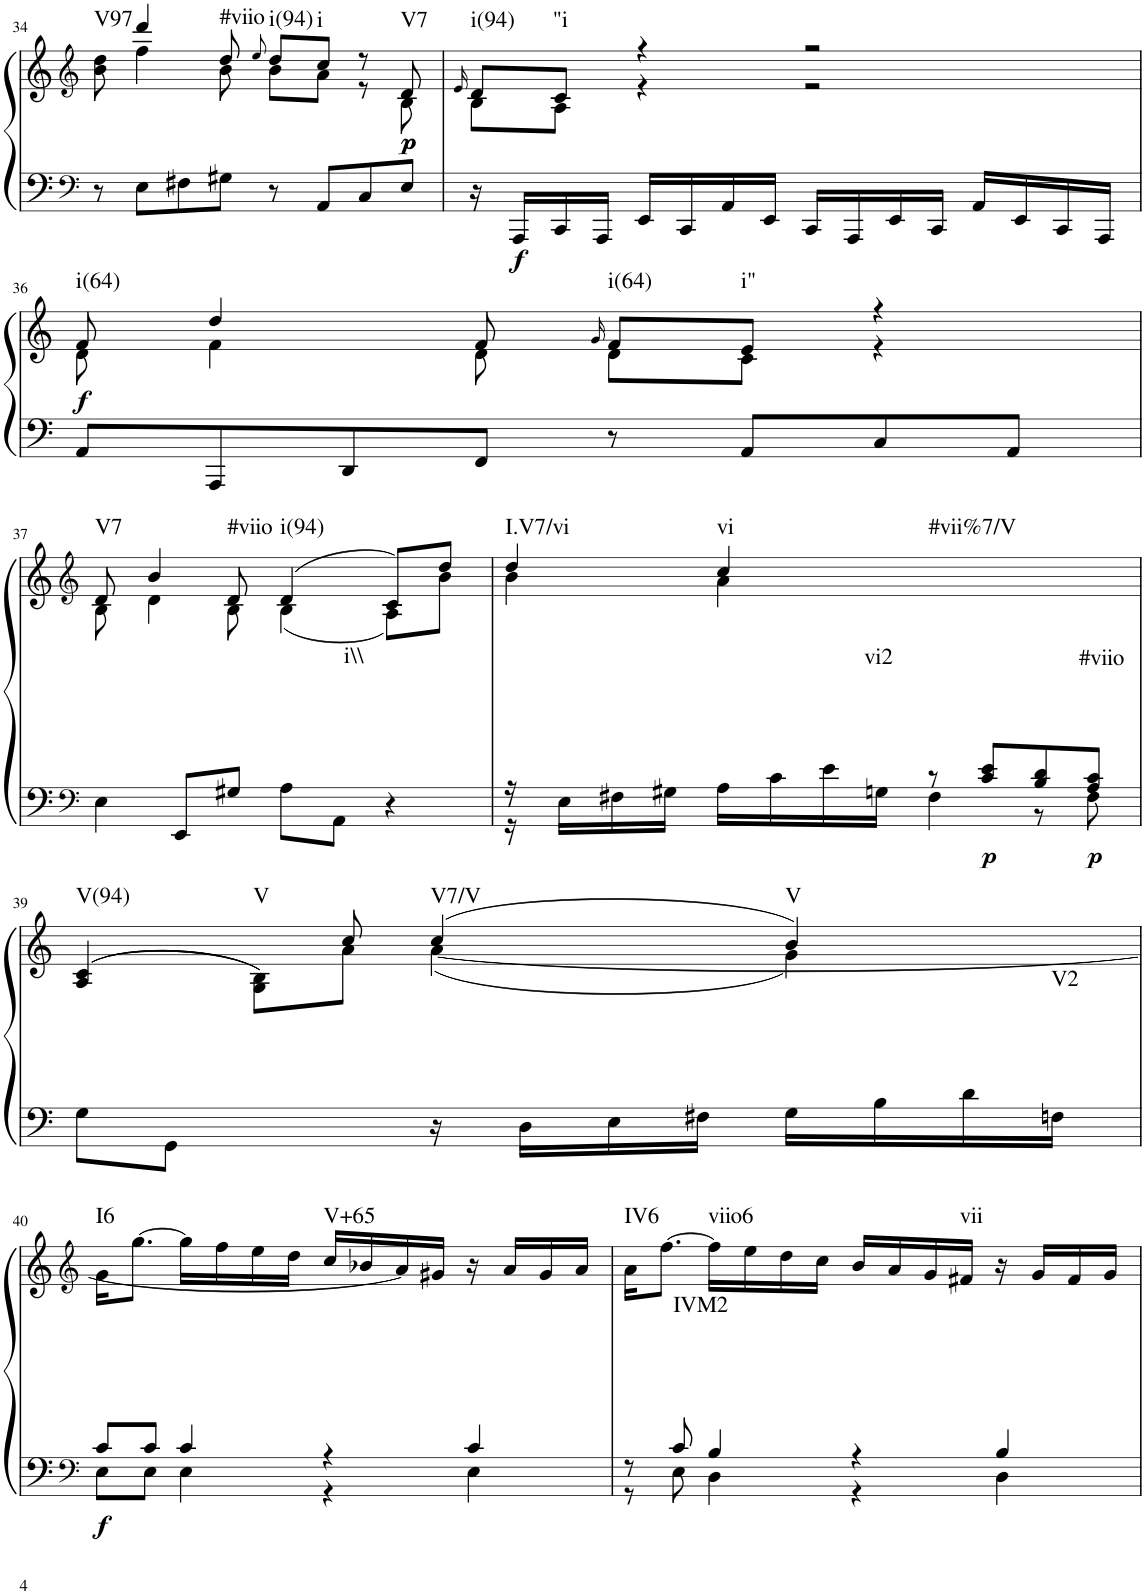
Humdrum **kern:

**kern	**kern	**dynam	**harte
*part1	*part1	*part1	*part1
*staff2	*staff1	*staff1/2	*
*I"unbenannt	*	*	*
!!LO:PB:g=z
*clefF4	*clefG2	*	*
*k[]	*k[]	*	*
*M4/4	*M4/4	*	*
=34	=34	=34	=34
*	*^	*	*
!	!	!	!	!LO:H:kt=V97
8r	8b\ 8dd\	8ryy	.	N
8E\L	4ddd/	4ff\	.	.
8F#X\	.	.	.	.
!	!	!	!	!LO:H:kt=#viio
8G#X\J	8dd/	8b\	.	N
.	8qee/	.	.	.
!	!	!	!	!LO:H:kt=i(94)
8r	8dd/L	8b\L	.	N
!	!	!	!	!LO:H:kt=i
8AA/L	8cc/J	8a\J	.	N
8C/	8r	8r	.	.
!	!	!	!LO:DY:b	!
!	!	!	!LO:DY:n=1:b	!LO:H:kt=V7
8E/J	8d/	8B\	p p	N
=35	=35	=35	=35	=35
.	16qe/	.	.	.
!	!	!	!	!LO:H:kt=i(94)
16r	8d/L	8B\L	.	N
!	!	!	!LO:DY:b=2	!
16AAA/LL	.	.	f	.
!	!	!	!	!LO:H:kt="i
16CC/	8c/J	8A\J	.	N
16AAA/JJ	.	.	.	.
16EE/LL	4r	4r	.	.
16CC/	.	.	.	.
16AA/	.	.	.	.
16EE/JJ	.	.	.	.
16CC/LL	2r	2r	.	.
16AAA/	.	.	.	.
16EE/	.	.	.	.
16CC/JJ	.	.	.	.
16AA/LL	.	.	.	.
16EE/	.	.	.	.
16CC/	.	.	.	.
16AAA/JJ	.	.	.	.
!!LO:LB:g=z	!!
=36	=36	=36	=36	=36
!	!	!	!LO:DY:b	!LO:H:kt=i(64)
8AA/L	8f/	8d\	f	N
8AAA/	4dd/	4f\	.	.
8DD/	.	.	.	.
8FF/J	8f/	8d\	.	.
.	16qg/	.	.	.
!	!	!	!	!LO:H:kt=i(64)
8r	8f/L	8d\L	.	N
!	!	!	!	!LO:H:kt=i"
8AA/L	8e/J	8c\J	.	N
8C/	4r	4r	.	.
8AA/J	.	.	.	.
*	*v	*v	*	*
!!LO:LB:g=z
=37	=37	=37	=37
*clefF4	*clefG2	*	*
*	*^	*	*
!	!	!	!	!LO:H:kt=V7
*	*	*^	*	*
4E\	8d/	8B\	2ryy	.	N
.	4b/	4d\	.	.	.
8EE/L	.	.	.	.	.
!	!	!	!	!	!LO:H:kt=#viio
8G#X/J	8d/	8B\	.	.	N
!	!	!	!	!	!LO:H:kt=i(94)
8A\L	(4d/	(4B\	8ryy	.	N
!	!	!	!	!	!LO:H:kt=i\\
8AA\J	.	.	4.ryy	.	N
4r	8c/L)	8A\L)	.	.	.
.	8dd/J	8b\J	.	.	.
=38	=38	=38	=38	=38	=38
*^	*	*	*	*	*
!	!	!	!	!	!	!LO:H:kt=I.V7/vi
*	*	*	*	*^	*	*
16r	16r	4dd/	4b\	4..ryy	2..ryy	.	N
16E\LL	4..ryy	.	.	.	.	.	.
16F#X\	.	.	.	.	.	.	.
16G#X\JJ	.	.	.	.	.	.	.
!	!	!	!	!	!	!	!LO:H:kt=vi
16A\LL	.	4cc/	4a\	.	.	.	N
16c\	.	.	.	.	.	.	.
16e\	.	.	.	.	.	.	.
!	!	!	!	!	!	!	!LO:H:kt=vi2
16Gn\JJ	.	.	.	2ryy	.	.	N
!	!	!	!	!	!	!	!LO:H:kt=#vii%7/V
8r	4F#\	2ryy	2ryy	.	.	.	N
!	!	!	!	!	!	!LO:DY:b=2	!
8c/ 8e/L	.	.	.	.	.	p	.
8B/ 8d/	8r	.	.	.	.	.	.
!	!	!	!	!	!	!LO:DY:b=2	!LO:H:kt=#viio
8A/ 8c/J	8F#\	.	.	.	8ryy	p	N
.	.	.	.	16ryy	.	.	.
!!LO:LB:g=z
=39	=39	=39	=39	=39	=39	=39	=39
!	!	!	!	!	!	!	!LO:H:kt=V(94)
*v	*v	*	*	*	*	*	*
*	*	*	*v	*v	*	*
8G\L	((4A/ 4c/	4.ryy	2...ryy	.	N
8GG\J	.	.	.	.	.
!	!	!	!	!	!LO:H:kt=V
4ryy	8G\ 8B\L))	.	.	.	N
.	8a\J	8cc/	.	.	.
!	!	!	!	!	!LO:H:kt=V7/V
16r	(4cc/	([4a\	.	.	N
16D\LL	.	.	.	.	.
16E\	.	.	.	.	.
16F#X\JJ	.	.	.	.	.
!	!	!	!	!	!LO:H:kt=V
16G\LL	4b/)	4g\)	.	.	N
16B\	.	.	.	.	.
16d\	.	.	.	.	.
!	!	!	!	!	!LO:H:kt=V2
16Fn\JJ	.	.	16ryy	.	N
*	*v	*v	*v	*	*
!!LO:LB:g=z
=40	=40	=40	=40
*clefF4	*clefG2	*	*
*^	*^	*	*
*	*	*	*^	*	*
!	!	!	!	!	!LO:DY:b=2	!LO:H:kt=I6
*	*	*v	*v	*v	*	*
8c/L	8E\L	16g\KL	f	N
.	.	[8.gg\J	.	.
8c/J	8E\J	.	.	.
4c/	4E\	16gg\LL]	.	.
.	.	16ff\	.	.
.	.	16ee\	.	.
.	.	16dd\JJ	.	.
!	!	!	!	!LO:H:kt=V+65
4r	4r	16cc/LL	.	N
.	.	16b-X/	.	.
.	.	16a/]	.	.
.	.	16g#X/JJ	.	.
4c/	4E\	16r	.	.
.	.	16a/LL	.	.
.	.	16g#/	.	.
.	.	16a/JJ	.	.
=41	=41	=41	=41	=41
!	!	!	!	!LO:H:kt=IV6
*	*	*^	*	*
8r	8r	16a\KL	8ryy	.	N
.	.	[8.ff\J	.	.	.
!	!	!	!	!	!LO:H:kt=IVM2
8c/	8E\	.	2..ryy	.	N
!	!	!	!	!	!LO:H:kt=viio6
4B/	4D\	16ff\LL]	.	.	N
.	.	16ee\	.	.	.
.	.	16dd\	.	.	.
.	.	16cc\JJ	.	.	.
4r	4r	16b/LL	.	.	.
.	.	16a/	.	.	.
.	.	16g/	.	.	.
!	!	!	!	!	!LO:H:kt=vii
.	.	16f#X/JJ	.	.	N
4B/	4D\	16r	.	.	.
.	.	16g/LL	.	.	.
.	.	16f#/	.	.	.
.	.	16g/JJ	.	.	.
*v	*v	*	*	*	*
*	*v	*v	*	*
=	=	=	=
*-	*-	*-	*-
